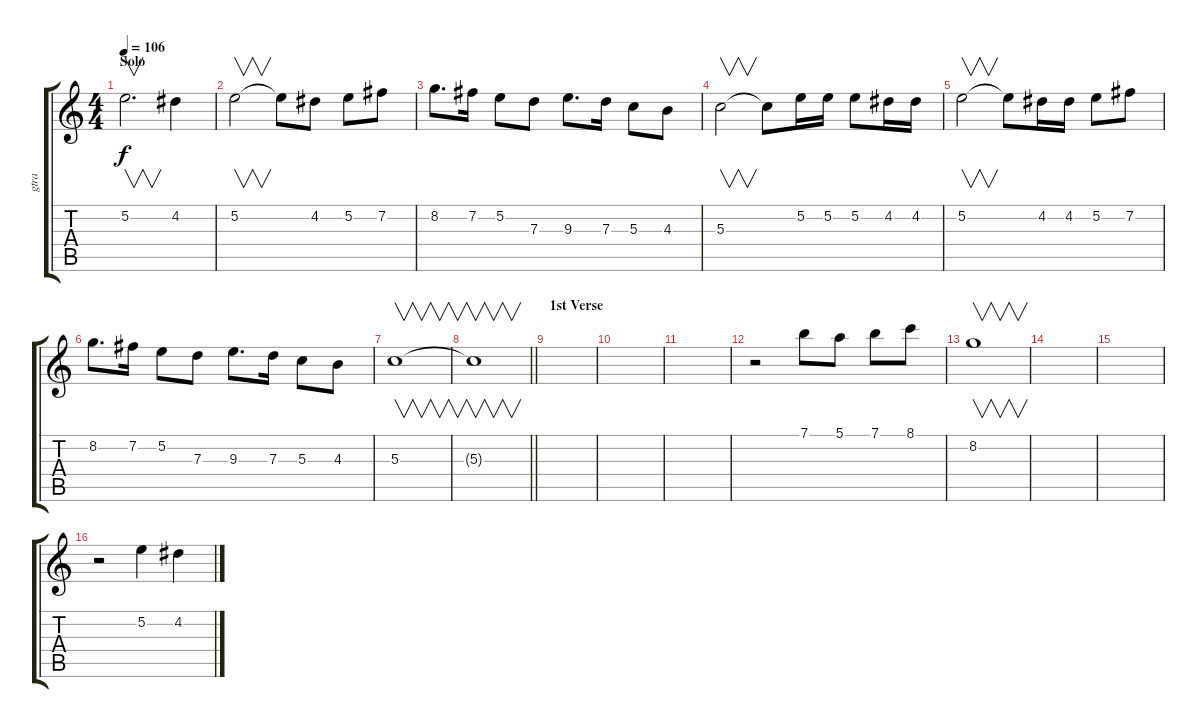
\track ("gtra" "gtra") {instrument electricguitarclean}
\staff {score tabs}
\tuning (E4 B3 G3 D3 A2 E2) {hide}
\ts (4 4)
\section ("" "Solo")
\tempo 106
\clef g2
\ks c
5.2.2{v d dy f} 4.2.4 |
5.2.2{v} 5.2{t}.8 4.2.8 5.2.8 7.2.8 |
8.2.8{d} 7.2.16 5.2.8 7.3.8 9.3.8{d} 7.3.16 5.3.8 4.3.8 |
5.3.2{v} 5.3{t}.8 5.2.16 5.2.16 5.2.8 4.2.16 4.2.16 |
5.2.2{v} 5.2{t}.8 4.2.16 4.2.16 5.2.8 7.2.8 |
8.2.8{d} 7.2.16 5.2.8 7.3.8 9.3.8{d} 7.3.16 5.3.8 4.3.8 |
5.3.1{v} |
\barLineRight lightlight
5.3{t}.1{v} |
\section ("" "1st Verse")
|
|
|
r.2 7.1.8 5.1.8 7.1.8 8.1.8 |
8.2.1{v} |
|
|
r.2 5.2.4 4.2.4
